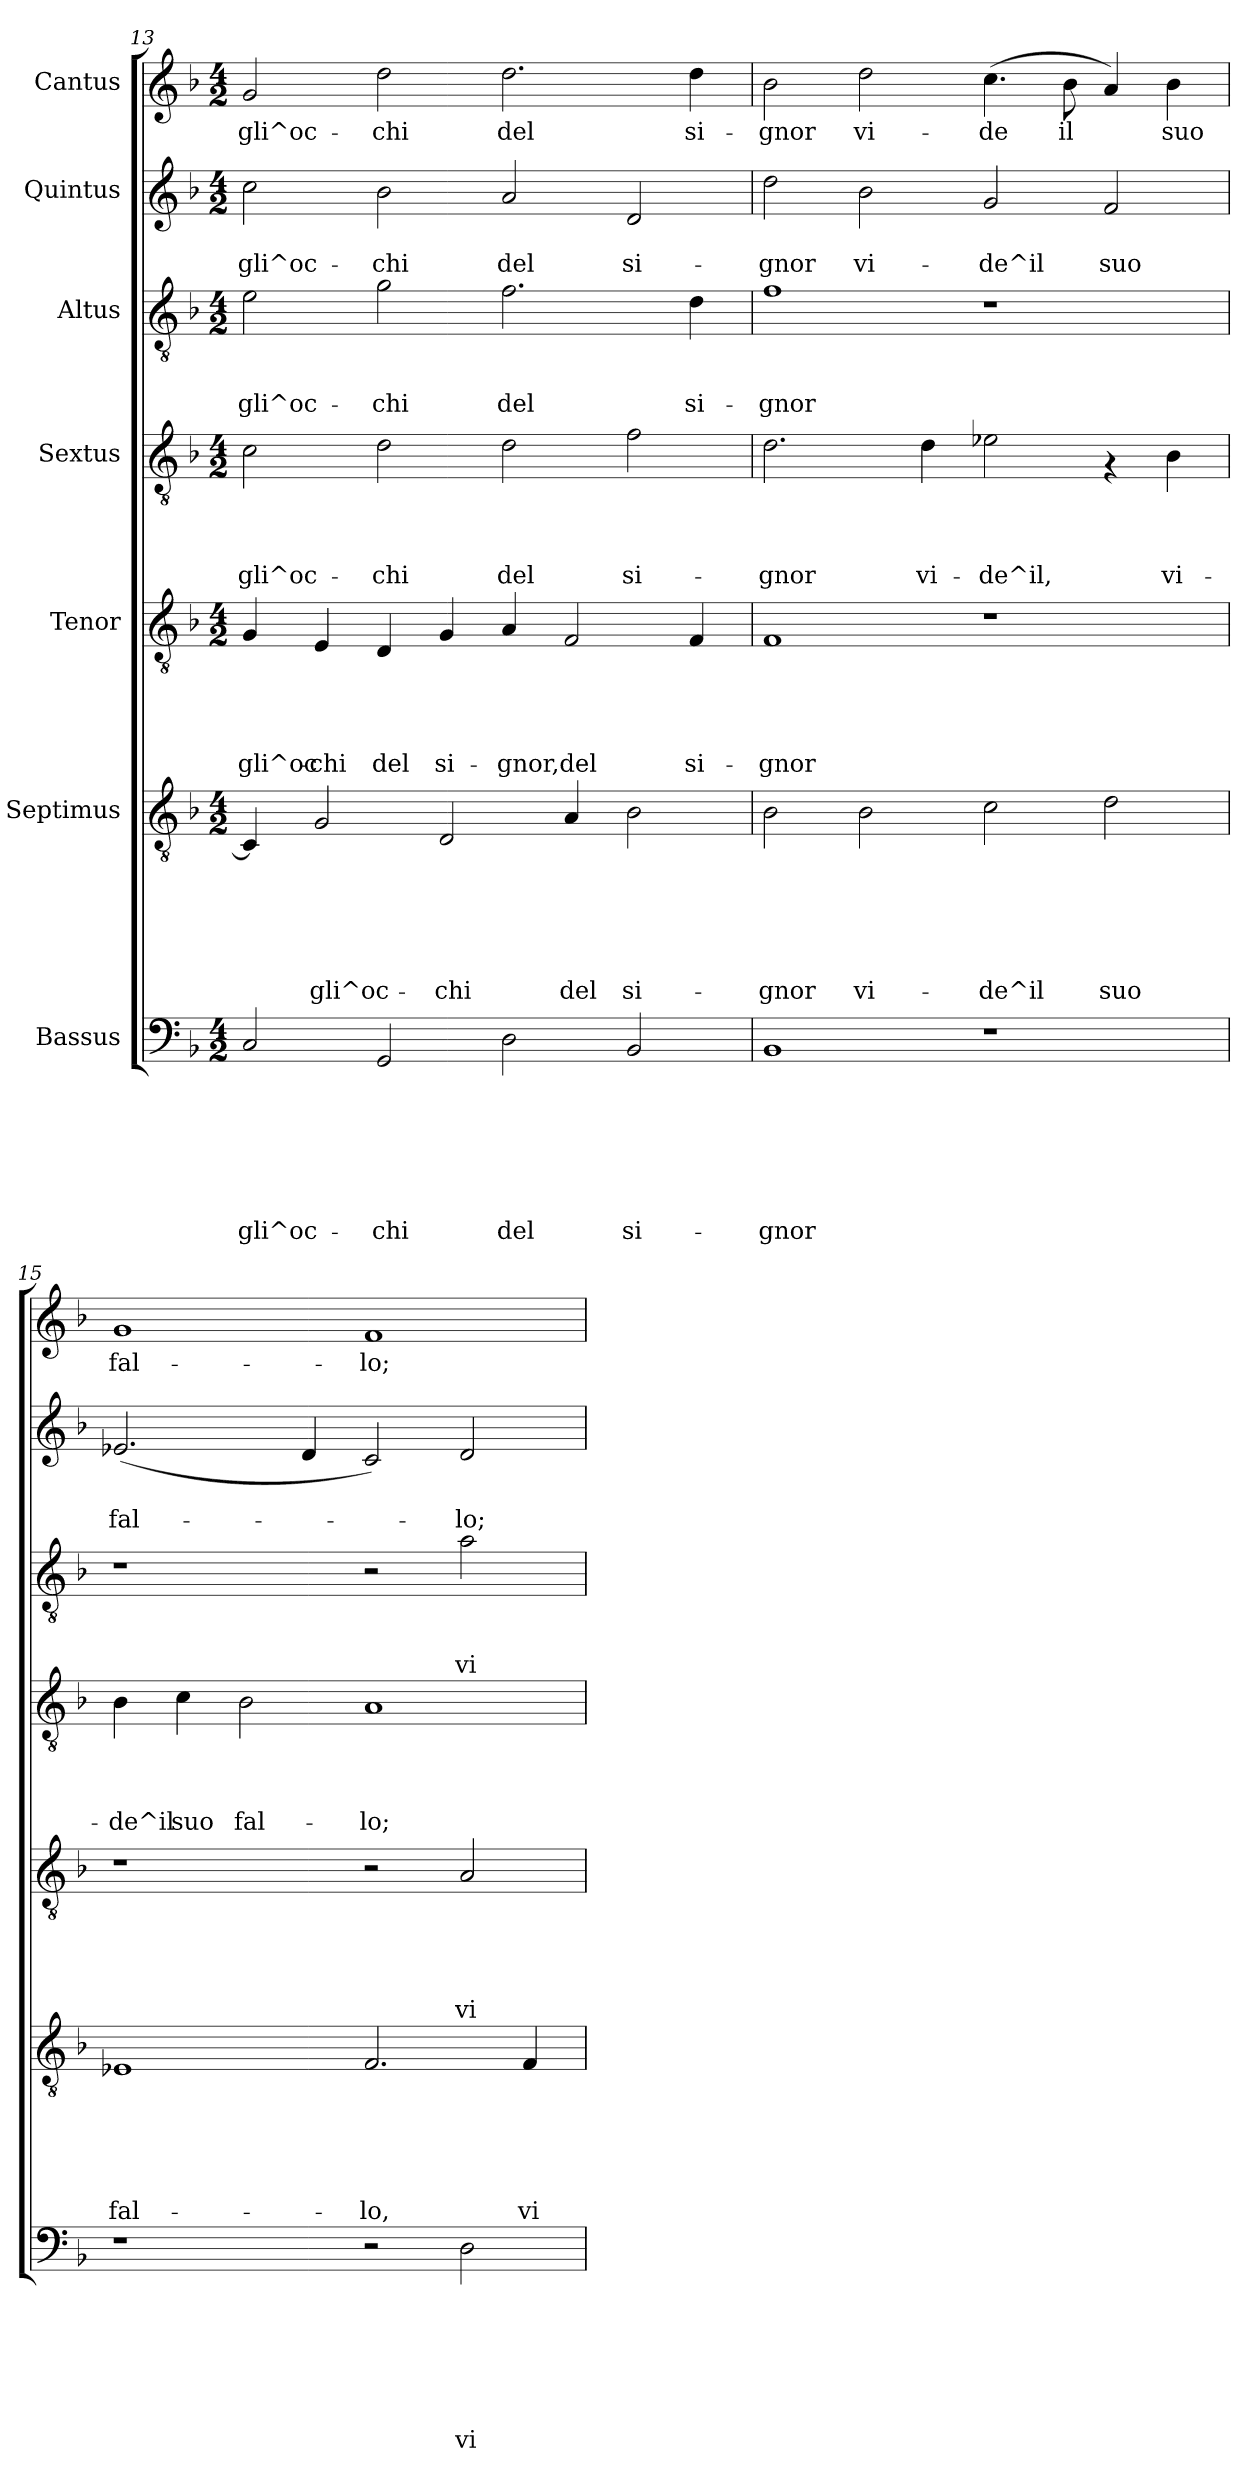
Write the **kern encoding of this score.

**kern	**text	**text	**text	**text	**text	**text	**text	**kern	**text	**text	**text	**text	**text	**text	**kern	**text	**text	**text	**text	**text	**kern	**text	**text	**text	**text	**kern	**text	**text	**text	**kern	**text	**text	**kern	**text
*part7	*part7	*part7	*part7	*part7	*part7	*part7	*part7	*part6	*part6	*part6	*part6	*part6	*part6	*part6	*part5	*part5	*part5	*part5	*part5	*part5	*part4	*part4	*part4	*part4	*part4	*part3	*part3	*part3	*part3	*part2	*part2	*part2	*part1	*part1
*staff7	*staff7	*staff7	*staff7	*staff7	*staff7	*staff7	*staff7	*staff6	*staff6	*staff6	*staff6	*staff6	*staff6	*staff6	*staff5	*staff5	*staff5	*staff5	*staff5	*staff5	*staff4	*staff4	*staff4	*staff4	*staff4	*staff3	*staff3	*staff3	*staff3	*staff2	*staff2	*staff2	*staff1	*staff1
*I"Bassus	*	*	*	*	*	*	*	*I"Septimus	*	*	*	*	*	*	*I"Tenor	*	*	*	*	*	*I"Sextus	*	*	*	*	*I"Altus	*	*	*	*I"Quintus	*	*	*I"Cantus	*
!!LO:PB:g=z
*clefF4	*	*	*	*	*	*	*	*clefGv2	*	*	*	*	*	*	*clefGv2	*	*	*	*	*	*clefGv2	*	*	*	*	*clefGv2	*	*	*	*clefG2	*	*	*clefG2	*
*k[b-]	*	*	*	*	*	*	*	*k[b-]	*	*	*	*	*	*	*k[b-]	*	*	*	*	*	*k[b-]	*	*	*	*	*k[b-]	*	*	*	*k[b-]	*	*	*k[b-]	*
*F:	*	*	*	*	*	*	*	*F:	*	*	*	*	*	*	*F:	*	*	*	*	*	*F:	*	*	*	*	*F:	*	*	*	*F:	*	*	*F:	*
*M4/2	*	*	*	*	*	*	*	*M4/2	*	*	*	*	*	*	*M4/2	*	*	*	*	*	*M4/2	*	*	*	*	*M4/2	*	*	*	*M4/2	*	*	*M4/2	*
=13	=13	=13	=13	=13	=13	=13	=13	=13	=13	=13	=13	=13	=13	=13	=13	=13	=13	=13	=13	=13	=13	=13	=13	=13	=13	=13	=13	=13	=13	=13	=13	=13	=13	=13
!	!	!	!	!	!	!	!LO:LY:b	!	!	!	!	!	!	!	!	!	!	!	!	!LO:LY:b	!	!	!	!	!LO:LY:b	!	!	!	!LO:LY:b	!	!	!LO:LY:b	!	!LO:LY:b
2C/	.	.	.	.	.	.	gli^oc-	4C/]	.	.	.	.	.	.	4G/	.	.	.	.	gli^oc-	2c\	.	.	.	gli^oc-	2e\	.	.	gli^oc-	2cc\	.	gli^oc-	2g/	gli^oc-
!	!	!	!	!	!	!	!	!	!	!	!	!	!	!LO:LY:b	!	!	!	!	!	!LO:LY:b	!	!	!	!	!	!	!	!	!	!	!	!	!	!
.	.	.	.	.	.	.	.	2G/	.	.	.	.	.	gli^oc-	4E/	.	.	.	.	-chi	.	.	.	.	.	.	.	.	.	.	.	.	.	.
!	!	!	!	!	!	!	!LO:LY:b	!	!	!	!	!	!	!	!	!	!	!	!	!LO:LY:b	!	!	!	!	!LO:LY:b	!	!	!	!LO:LY:b	!	!	!LO:LY:b	!	!LO:LY:b
2GG/	.	.	.	.	.	.	-chi	.	.	.	.	.	.	.	4D/	.	.	.	.	del	2d\	.	.	.	-chi	2g\	.	.	-chi	2b-\	.	-chi	2dd\	-chi
!	!	!	!	!	!	!	!	!	!	!	!	!	!	!LO:LY:b	!	!	!	!	!	!LO:LY:b	!	!	!	!	!	!	!	!	!	!	!	!	!	!
.	.	.	.	.	.	.	.	2D/	.	.	.	.	.	-chi	4G/	.	.	.	.	si-	.	.	.	.	.	.	.	.	.	.	.	.	.	.
!	!	!	!	!	!	!	!LO:LY:b	!	!	!	!	!	!	!	!	!	!	!	!	!LO:LY:b	!	!	!	!	!LO:LY:b	!	!	!	!LO:LY:b	!	!	!LO:LY:b	!	!LO:LY:b
2D\	.	.	.	.	.	.	del	.	.	.	.	.	.	.	4A/	.	.	.	.	-gnor,	2d\	.	.	.	del	2.f\	.	.	del	2a/	.	del	2.dd\	del
!	!	!	!	!	!	!	!	!	!	!	!	!	!	!LO:LY:b	!	!	!	!	!	!LO:LY:b	!	!	!	!	!	!	!	!	!	!	!	!	!	!
.	.	.	.	.	.	.	.	4A/	.	.	.	.	.	del	2F/	.	.	.	.	del	.	.	.	.	.	.	.	.	.	.	.	.	.	.
!	!	!	!	!	!	!	!LO:LY:b	!	!	!	!	!	!	!LO:LY:b	!	!	!	!	!	!	!	!	!	!	!LO:LY:b	!	!	!	!	!	!	!LO:LY:b	!	!
2BB-/	.	.	.	.	.	.	si-	2B-\	.	.	.	.	.	si-	.	.	.	.	.	.	2f\	.	.	.	si-	.	.	.	.	2d/	.	si-	.	.
!	!	!	!	!	!	!	!	!	!	!	!	!	!	!	!	!	!	!	!	!LO:LY:b	!	!	!	!	!	!	!	!	!LO:LY:b	!	!	!	!	!LO:LY:b
.	.	.	.	.	.	.	.	.	.	.	.	.	.	.	4F/	.	.	.	.	si-	.	.	.	.	.	4d\	.	.	si-	.	.	.	4dd\	si-
=14	=14	=14	=14	=14	=14	=14	=14	=14	=14	=14	=14	=14	=14	=14	=14	=14	=14	=14	=14	=14	=14	=14	=14	=14	=14	=14	=14	=14	=14	=14	=14	=14	=14	=14
!	!	!	!	!	!	!	!LO:LY:b	!	!	!	!	!	!	!LO:LY:b	!	!	!	!	!	!LO:LY:b	!	!	!	!	!LO:LY:b	!	!	!	!LO:LY:b	!	!	!LO:LY:b	!	!LO:LY:b
1BB-	.	.	.	.	.	.	-gnor	2B-\	.	.	.	.	.	-gnor	1F	.	.	.	.	-gnor	2.d\	.	.	.	-gnor	1f	.	.	-gnor	2dd\	.	-gnor	2b-\	-gnor
!	!	!	!	!	!	!	!	!	!	!	!	!	!	!LO:LY:b	!	!	!	!	!	!	!	!	!	!	!	!	!	!	!	!	!	!LO:LY:b	!	!LO:LY:b
.	.	.	.	.	.	.	.	2B-\	.	.	.	.	.	vi-	.	.	.	.	.	.	.	.	.	.	.	.	.	.	.	2b-\	.	vi-	2dd\	vi-
!	!	!	!	!	!	!	!	!	!	!	!	!	!	!	!	!	!	!	!	!	!	!	!	!	!LO:LY:b	!	!	!	!	!	!	!	!	!
.	.	.	.	.	.	.	.	.	.	.	.	.	.	.	.	.	.	.	.	.	4d\	.	.	.	vi-	.	.	.	.	.	.	.	.	.
!	!	!	!	!	!	!	!	!	!	!	!	!	!	!LO:LY:b	!	!	!	!	!	!	!	!	!	!	!LO:LY:b	!	!	!	!	!	!	!LO:LY:b	!	!LO:LY:b
1r	.	.	.	.	.	.	.	2c\	.	.	.	.	.	-de^il	1r	.	.	.	.	.	2e-X\	.	.	.	-de^il,	1r	.	.	.	2g/	.	-de^il	(>4.cc\	-de
!	!	!	!	!	!	!	!	!	!	!	!	!	!	!	!	!	!	!	!	!	!	!	!	!	!	!	!	!	!	!	!	!	!	!LO:LY:b
.	.	.	.	.	.	.	.	.	.	.	.	.	.	.	.	.	.	.	.	.	.	.	.	.	.	.	.	.	.	.	.	.	8b-\	il
!	!	!	!	!	!	!	!	!	!	!	!	!	!	!LO:LY:b	!	!	!	!	!	!	!	!	!	!	!	!	!	!	!	!	!	!LO:LY:b	!	!
.	.	.	.	.	.	.	.	2d\	.	.	.	.	.	suo	.	.	.	.	.	.	4rF	.	.	.	.	.	.	.	.	2f/	.	suo	4a/)	.
!	!	!	!	!	!	!	!	!	!	!	!	!	!	!	!	!	!	!	!	!	!	!	!	!	!LO:LY:b	!	!	!	!	!	!	!	!	!LO:LY:b
.	.	.	.	.	.	.	.	.	.	.	.	.	.	.	.	.	.	.	.	.	4B-\	.	.	.	vi-	.	.	.	.	.	.	.	4b-\	suo
=15	=15	=15	=15	=15	=15	=15	=15	=15	=15	=15	=15	=15	=15	=15	=15	=15	=15	=15	=15	=15	=15	=15	=15	=15	=15	=15	=15	=15	=15	=15	=15	=15	=15	=15
!	!	!	!	!	!	!	!	!	!	!	!	!	!	!LO:LY:b	!	!	!	!	!	!	!	!	!	!	!LO:LY:b	!	!	!	!	!	!	!LO:LY:b	!	!LO:LY:b
1r	.	.	.	.	.	.	.	1E-X	.	.	.	.	.	fal-	1r	.	.	.	.	.	4B-\	.	.	.	-de^il	1r	.	.	.	(<2.e-X/	.	fal-	1g	fal-
!	!	!	!	!	!	!	!	!	!	!	!	!	!	!	!	!	!	!	!	!	!	!	!	!	!LO:LY:b	!	!	!	!	!	!	!	!	!
.	.	.	.	.	.	.	.	.	.	.	.	.	.	.	.	.	.	.	.	.	4c\	.	.	.	suo	.	.	.	.	.	.	.	.	.
!	!	!	!	!	!	!	!	!	!	!	!	!	!	!	!	!	!	!	!	!	!	!	!	!	!LO:LY:b	!	!	!	!	!	!	!	!	!
.	.	.	.	.	.	.	.	.	.	.	.	.	.	.	.	.	.	.	.	.	2B-\	.	.	.	fal-	.	.	.	.	.	.	.	.	.
.	.	.	.	.	.	.	.	.	.	.	.	.	.	.	.	.	.	.	.	.	.	.	.	.	.	.	.	.	.	4d/	.	.	.	.
!	!	!	!	!	!	!	!	!	!	!	!	!	!	!LO:LY:b	!	!	!	!	!	!	!	!	!	!	!LO:LY:b	!	!	!	!	!	!	!	!	!LO:LY:b
2r	.	.	.	.	.	.	.	2.F/	.	.	.	.	.	-lo,	2r	.	.	.	.	.	1A	.	.	.	-lo;	2r	.	.	.	2c/)	.	.	1f	-lo;
!	!	!	!	!	!	!	!LO:LY:b	!	!	!	!	!	!	!	!	!	!	!	!	!LO:LY:b	!	!	!	!	!	!	!	!	!LO:LY:b	!	!	!LO:LY:b	!	!
2D\	.	.	.	.	.	.	vi-	.	.	.	.	.	.	.	2A/	.	.	.	.	vi-	.	.	.	.	.	2a\	.	.	vi-	2d/	.	-lo;	.	.
!	!	!	!	!	!	!	!	!	!	!	!	!	!	!LO:LY:b	!	!	!	!	!	!	!	!	!	!	!	!	!	!	!	!	!	!	!	!
.	.	.	.	.	.	.	.	4F/	.	.	.	.	.	vi-	.	.	.	.	.	.	.	.	.	.	.	.	.	.	.	.	.	.	.	.
=	=	=	=	=	=	=	=	=	=	=	=	=	=	=	=	=	=	=	=	=	=	=	=	=	=	=	=	=	=	=	=	=	=	=
*-	*-	*-	*-	*-	*-	*-	*-	*-	*-	*-	*-	*-	*-	*-	*-	*-	*-	*-	*-	*-	*-	*-	*-	*-	*-	*-	*-	*-	*-	*-	*-	*-	*-	*-
